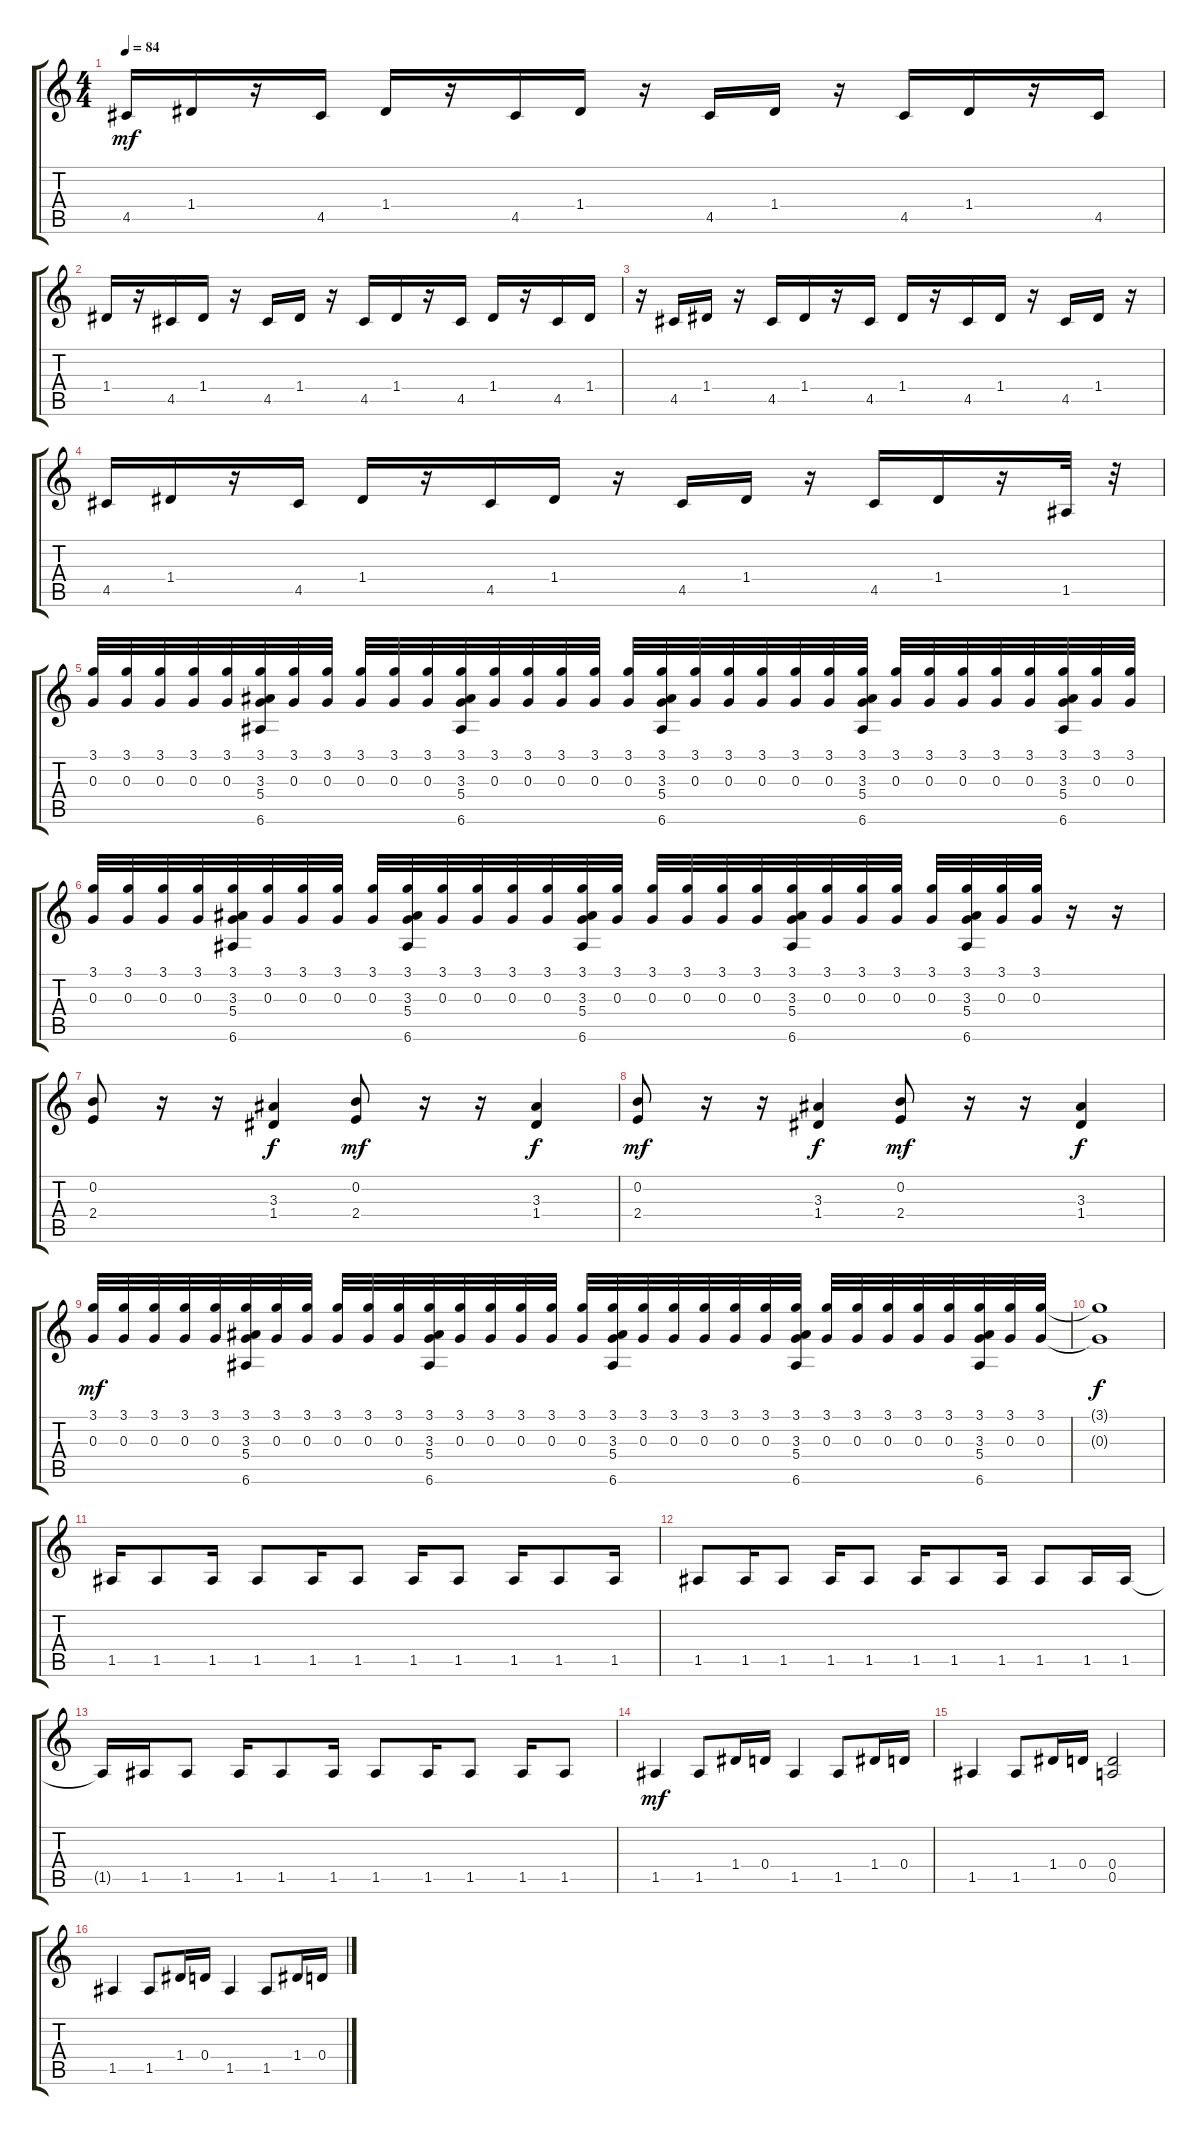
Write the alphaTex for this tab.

\track "" {instrument distortionguitar}
\staff {score tabs}
\tuning (E4 B3 G3 D3 A2 E2) {hide}
\ts (4 4)
\tempo 84
\clef g2
\ks c
4.5.16{dy mf} 1.4.16 r.16 4.5.16 1.4.16 r.16 4.5.16 1.4.16 r.16 4.5.16 1.4.16 r.16 4.5.16 1.4.16 r.16 4.5.16 |
1.4.16 r.16 4.5.16 1.4.16 r.16 4.5.16 1.4.16 r.16 4.5.16 1.4.16 r.16 4.5.16 1.4.16 r.16 4.5.16 1.4.16 |
r.16 4.5.16 1.4.16 r.16 4.5.16 1.4.16 r.16 4.5.16 1.4.16 r.16 4.5.16 1.4.16 r.16 4.5.16 1.4.16 r.16 |
4.5.16 1.4.16 r.16 4.5.16 1.4.16 r.16 4.5.16 1.4.16 r.16 4.5.16 1.4.16 r.16 4.5.16 1.4.16 r.16 1.5.32 r.32 |
(3.1 0.3).32 (3.1 0.3).32 (3.1 0.3).32 (3.1 0.3).32 (3.1 0.3).32 (3.1 3.3 5.4 6.6).32 (3.1 0.3).32 (3.1 0.3).32 (3.1 0.3).32 (3.1 0.3).32 (3.1 0.3).32 (3.1 3.3 5.4 6.6).32 (3.1 0.3).32 (3.1 0.3).32 (3.1 0.3).32 (3.1 0.3).32 (3.1 0.3).32 (3.1 3.3 5.4 6.6).32 (3.1 0.3).32 (3.1 0.3).32 (3.1 0.3).32 (3.1 0.3).32 (3.1 0.3).32 (3.1 3.3 5.4 6.6).32 (3.1 0.3).32 (3.1 0.3).32 (3.1 0.3).32 (3.1 0.3).32 (3.1 0.3).32 (3.1 3.3 5.4 6.6).32 (3.1 0.3).32 (3.1 0.3).32 |
(3.1 0.3).32 (3.1 0.3).32 (3.1 0.3).32 (3.1 0.3).32 (3.1 3.3 5.4 6.6).32 (3.1 0.3).32 (3.1 0.3).32 (3.1 0.3).32 (3.1 0.3).32 (3.1 3.3 5.4 6.6).32 (3.1 0.3).32 (3.1 0.3).32 (3.1 0.3).32 (3.1 0.3).32 (3.1 3.3 5.4 6.6).32 (3.1 0.3).32 (3.1 0.3).32 (3.1 0.3).32 (3.1 0.3).32 (3.1 0.3).32 (3.1 3.3 5.4 6.6).32 (3.1 0.3).32 (3.1 0.3).32 (3.1 0.3).32 (3.1 0.3).32 (3.1 3.3 5.4 6.6).32 (3.1 0.3).32 (3.1 0.3).32 r.16 r.16 |
(0.2 2.4).8 r.16 r.16 (3.3 1.4).4{dy f} (0.2 2.4).8{dy mf} r.16 r.16 (3.3 1.4).4{dy f} |
(0.2 2.4).8{dy mf} r.16 r.16 (3.3 1.4).4{dy f} (0.2 2.4).8{dy mf} r.16 r.16 (3.3 1.4).4{dy f} |
(3.1 0.3).32{dy mf} (3.1 0.3).32 (3.1 0.3).32 (3.1 0.3).32 (3.1 0.3).32 (3.1 3.3 5.4 6.6).32 (3.1 0.3).32 (3.1 0.3).32 (3.1 0.3).32 (3.1 0.3).32 (3.1 0.3).32 (3.1 3.3 5.4 6.6).32 (3.1 0.3).32 (3.1 0.3).32 (3.1 0.3).32 (3.1 0.3).32 (3.1 0.3).32 (3.1 3.3 5.4 6.6).32 (3.1 0.3).32 (3.1 0.3).32 (3.1 0.3).32 (3.1 0.3).32 (3.1 0.3).32 (3.1 3.3 5.4 6.6).32 (3.1 0.3).32 (3.1 0.3).32 (3.1 0.3).32 (3.1 0.3).32 (3.1 0.3).32 (3.1 3.3 5.4 6.6).32 (3.1 0.3).32 (3.1 0.3).32 |
(3.1{t} 0.3{t}).1{dy f} |
1.5.16 1.5.8 1.5.16 1.5.8 1.5.16 1.5.8 1.5.16 1.5.8 1.5.16 1.5.8 1.5.16 |
1.5.8 1.5.16 1.5.8 1.5.16 1.5.8 1.5.16 1.5.8 1.5.16 1.5.8 1.5.16 1.5.16 |
1.5{t}.16 1.5.16 1.5.8 1.5.16 1.5.8 1.5.16 1.5.8 1.5.16 1.5.8 1.5.16 1.5.8 |
1.5.4{dy mf} 1.5.8 1.4.16 0.4.16 1.5.4 1.5.8 1.4.16 0.4.16 |
1.5.4 1.5.8 1.4.16 0.4.16 (0.4 0.5).2 |
1.5.4 1.5.8 1.4.16 0.4.16 1.5.4 1.5.8 1.4.16 0.4.16
